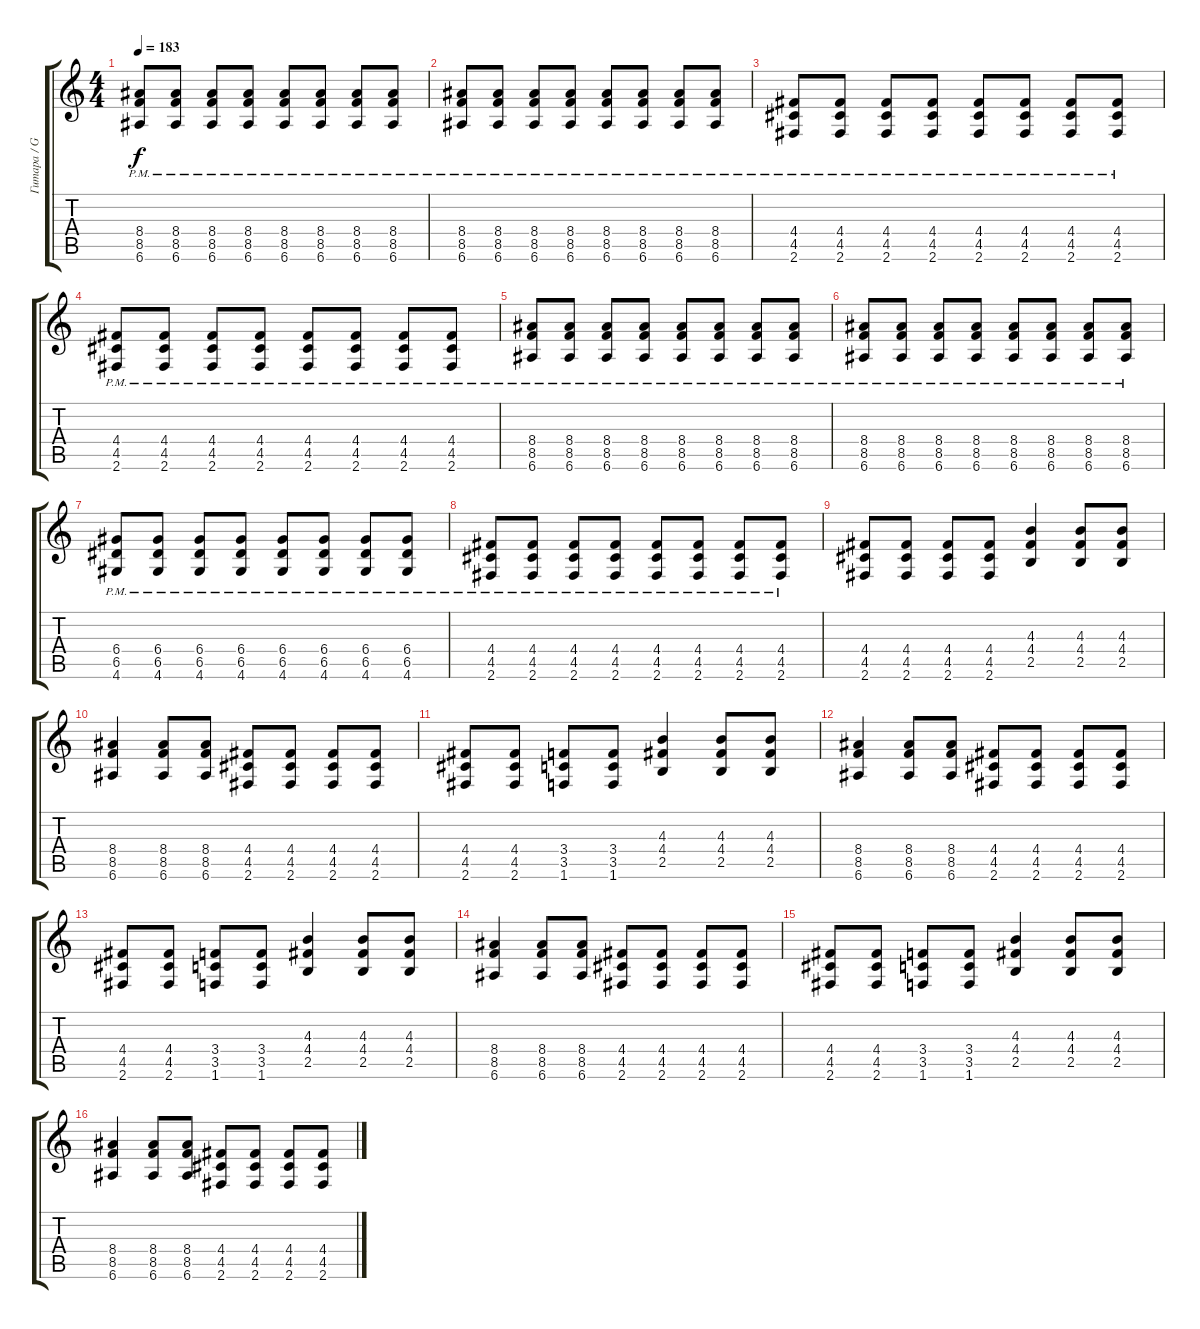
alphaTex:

\track ("Гитара / Guitar" "Гитара / G") {instrument distortionguitar}
\staff {score tabs}
\tuning (E4 B3 G3 D3 A2 E2) {hide}
\ts (4 4)
\tempo 183
\clef g2
\ks c
(8.4{pm} 8.5{pm} 6.6{pm}).8{dy f} (8.4{pm} 8.5{pm} 6.6{pm}).8 (8.4{pm} 8.5{pm} 6.6{pm}).8 (8.4{pm} 8.5{pm} 6.6{pm}).8 (8.4{pm} 8.5{pm} 6.6{pm}).8 (8.4{pm} 8.5{pm} 6.6{pm}).8 (8.4{pm} 8.5{pm} 6.6{pm}).8 (8.4{pm} 8.5{pm} 6.6{pm}).8 |
(8.4{pm} 8.5{pm} 6.6{pm}).8 (8.4{pm} 8.5{pm} 6.6{pm}).8 (8.4{pm} 8.5{pm} 6.6{pm}).8 (8.4{pm} 8.5{pm} 6.6{pm}).8 (8.4{pm} 8.5{pm} 6.6{pm}).8 (8.4{pm} 8.5{pm} 6.6{pm}).8 (8.4{pm} 8.5{pm} 6.6{pm}).8 (8.4{pm} 8.5{pm} 6.6{pm}).8 |
(4.4{pm} 4.5{pm} 2.6{pm}).8 (4.4{pm} 4.5{pm} 2.6{pm}).8 (4.4{pm} 4.5{pm} 2.6{pm}).8 (4.4{pm} 4.5{pm} 2.6{pm}).8 (4.4{pm} 4.5{pm} 2.6{pm}).8 (4.4{pm} 4.5{pm} 2.6{pm}).8 (4.4{pm} 4.5{pm} 2.6{pm}).8 (4.4{pm} 4.5{pm} 2.6{pm}).8 |
(4.4{pm} 4.5{pm} 2.6{pm}).8 (4.4{pm} 4.5{pm} 2.6{pm}).8 (4.4{pm} 4.5{pm} 2.6{pm}).8 (4.4{pm} 4.5{pm} 2.6{pm}).8 (4.4{pm} 4.5{pm} 2.6{pm}).8 (4.4{pm} 4.5{pm} 2.6{pm}).8 (4.4{pm} 4.5{pm} 2.6{pm}).8 (4.4{pm} 4.5{pm} 2.6{pm}).8 |
(8.4{pm} 8.5{pm} 6.6{pm}).8 (8.4{pm} 8.5{pm} 6.6{pm}).8 (8.4{pm} 8.5{pm} 6.6{pm}).8 (8.4{pm} 8.5{pm} 6.6{pm}).8 (8.4{pm} 8.5{pm} 6.6{pm}).8 (8.4{pm} 8.5{pm} 6.6{pm}).8 (8.4{pm} 8.5{pm} 6.6{pm}).8 (8.4{pm} 8.5{pm} 6.6{pm}).8 |
(8.4{pm} 8.5{pm} 6.6{pm}).8 (8.4{pm} 8.5{pm} 6.6{pm}).8 (8.4{pm} 8.5{pm} 6.6{pm}).8 (8.4{pm} 8.5{pm} 6.6{pm}).8 (8.4{pm} 8.5{pm} 6.6{pm}).8 (8.4{pm} 8.5{pm} 6.6{pm}).8 (8.4{pm} 8.5{pm} 6.6{pm}).8 (8.4{pm} 8.5{pm} 6.6{pm}).8 |
(6.4{pm} 6.5{pm} 4.6{pm}).8 (6.4{pm} 6.5{pm} 4.6{pm}).8 (6.4{pm} 6.5{pm} 4.6{pm}).8 (6.4{pm} 6.5{pm} 4.6{pm}).8 (6.4{pm} 6.5{pm} 4.6{pm}).8 (6.4{pm} 6.5{pm} 4.6{pm}).8 (6.4{pm} 6.5{pm} 4.6{pm}).8 (6.4{pm} 6.5{pm} 4.6{pm}).8 |
(4.4{pm} 4.5{pm} 2.6{pm}).8 (4.4{pm} 4.5{pm} 2.6{pm}).8 (4.4{pm} 4.5{pm} 2.6{pm}).8 (4.4{pm} 4.5{pm} 2.6{pm}).8 (4.4{pm} 4.5{pm} 2.6{pm}).8 (4.4{pm} 4.5{pm} 2.6{pm}).8 (4.4{pm} 4.5{pm} 2.6{pm}).8 (4.4{pm} 4.5{pm} 2.6{pm}).8 |
(4.4 4.5 2.6).8 (4.4 4.5 2.6).8 (4.4 4.5 2.6).8 (4.4 4.5 2.6).8 (4.3 4.4 2.5).4 (4.3 4.4 2.5).8 (4.3 4.4 2.5).8 |
(8.4 8.5 6.6).4 (8.4 8.5 6.6).8 (8.4 8.5 6.6).8 (4.4 4.5 2.6).8 (4.4 4.5 2.6).8 (4.4 4.5 2.6).8 (4.4 4.5 2.6).8 |
(4.4 4.5 2.6).8 (4.4 4.5 2.6).8 (3.4 3.5 1.6).8 (3.4 3.5 1.6).8 (4.3 4.4 2.5).4 (4.3 4.4 2.5).8 (4.3 4.4 2.5).8 |
(8.4 8.5 6.6).4 (8.4 8.5 6.6).8 (8.4 8.5 6.6).8 (4.4 4.5 2.6).8 (4.4 4.5 2.6).8 (4.4 4.5 2.6).8 (4.4 4.5 2.6).8 |
(4.4 4.5 2.6).8 (4.4 4.5 2.6).8 (3.4 3.5 1.6).8 (3.4 3.5 1.6).8 (4.3 4.4 2.5).4 (4.3 4.4 2.5).8 (4.3 4.4 2.5).8 |
(8.4 8.5 6.6).4 (8.4 8.5 6.6).8 (8.4 8.5 6.6).8 (4.4 4.5 2.6).8 (4.4 4.5 2.6).8 (4.4 4.5 2.6).8 (4.4 4.5 2.6).8 |
(4.4 4.5 2.6).8 (4.4 4.5 2.6).8 (3.4 3.5 1.6).8 (3.4 3.5 1.6).8 (4.3 4.4 2.5).4 (4.3 4.4 2.5).8 (4.3 4.4 2.5).8 |
(8.4 8.5 6.6).4 (8.4 8.5 6.6).8 (8.4 8.5 6.6).8 (4.4 4.5 2.6).8 (4.4 4.5 2.6).8 (4.4 4.5 2.6).8 (4.4 4.5 2.6).8
